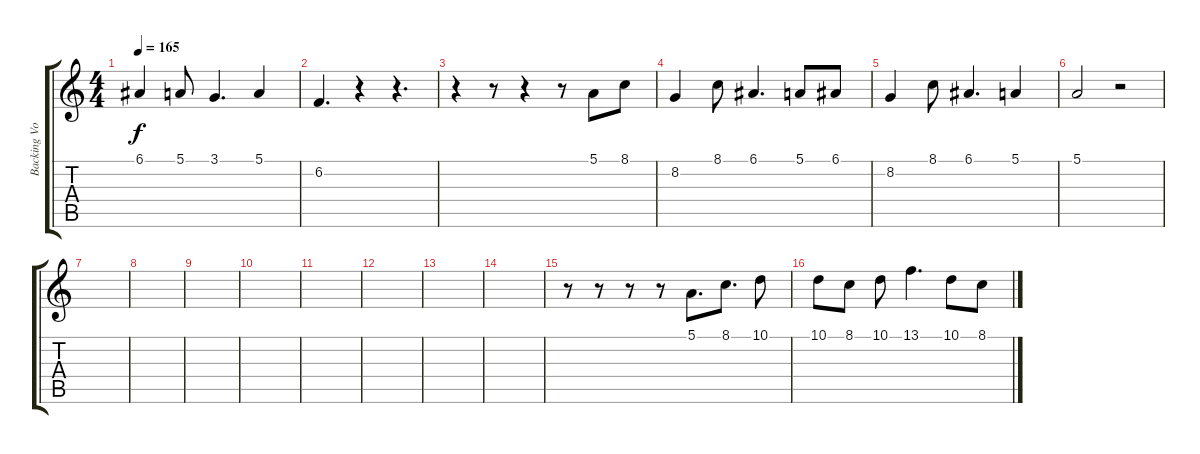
\track ("Backing Vokal : Hirasawa Yui - San" "Backing Vo") {instrument whistle}
\staff {score tabs}
\tuning (E4 B3 G3 D3 A2 E2) {hide}
\ts (4 4)
\tempo 165
\clef g2
\ks c
6.1.4{dy f} 5.1.8 3.1.4{d} 5.1.4 |
6.2.4{d} r.4 r.4{d} |
r.4 r.8 r.4 r.8 5.1.8 8.1.8 |
8.2.4 8.1.8 6.1.4{d} 5.1.8 6.1.8 |
8.2.4 8.1.8 6.1.4{d} 5.1.4 |
5.1.2 r.2 |
|
|
|
|
|
|
|
|
r.8 r.8 r.8 r.8 5.1.8{d} 8.1.8{d} 10.1.8 |
10.1.8 8.1.8 10.1.8 13.1.4{d} 10.1.8 8.1.8
